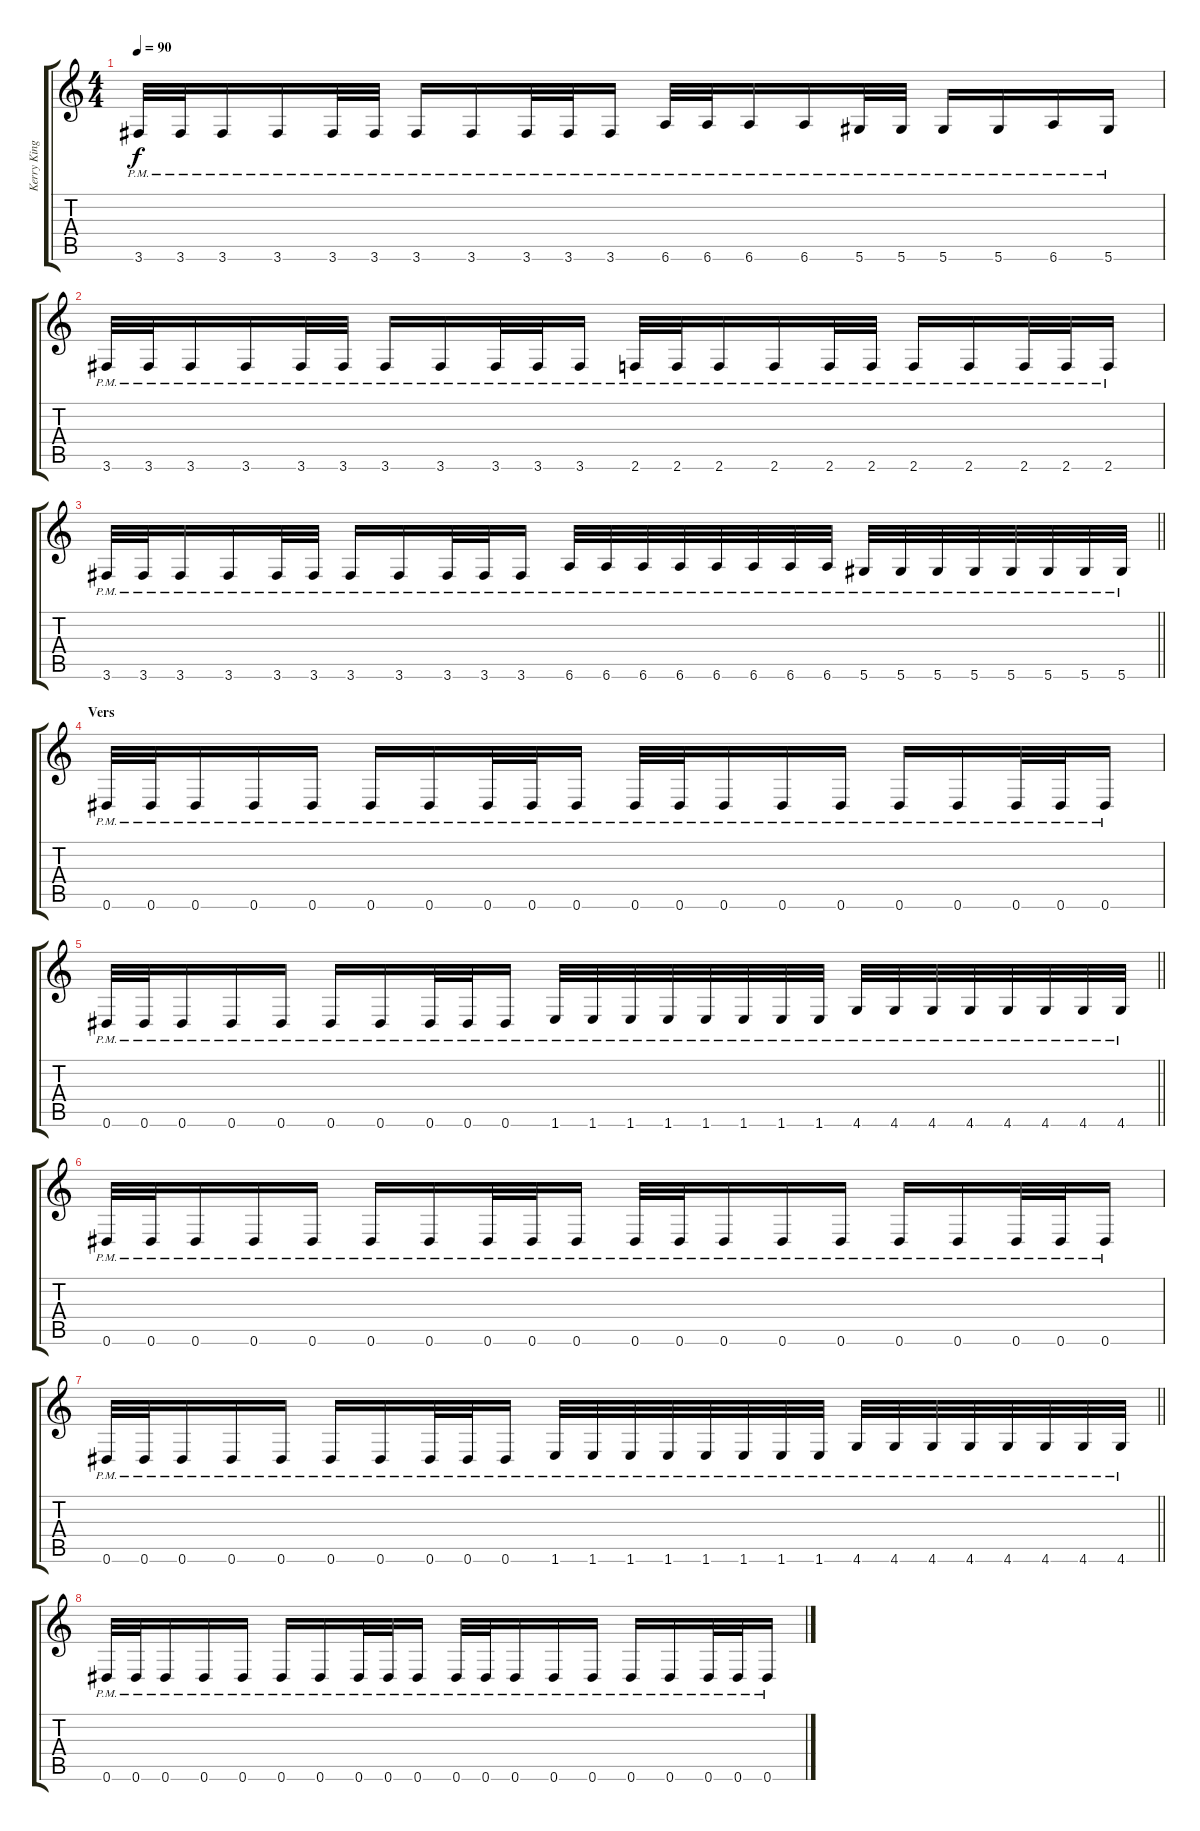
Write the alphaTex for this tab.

\track ("Kerry King" "Kerry King") {instrument distortionguitar}
\staff {score tabs}
\tuning (Eb4 Bb3 Gb3 Db3 Ab2 Eb2) {hide}
\ts (4 4)
\tempo 90
\clef g2
\ks c
3.6{pm}.32{dy f} 3.6{pm}.32 3.6{pm}.16 3.6{pm}.16 3.6{pm}.32 3.6{pm}.32 3.6{pm}.16 3.6{pm}.16 3.6{pm}.32 3.6{pm}.32 3.6{pm}.16 6.6{pm}.32 6.6{pm}.32 6.6{pm}.16 6.6{pm}.16 5.6{pm}.32 5.6{pm}.32 5.6{pm}.16 5.6{pm}.16 6.6{pm}.16 5.6{pm}.16 |
3.6{pm}.32 3.6{pm}.32 3.6{pm}.16 3.6{pm}.16 3.6{pm}.32 3.6{pm}.32 3.6{pm}.16 3.6{pm}.16 3.6{pm}.32 3.6{pm}.32 3.6{pm}.16 2.6{pm}.32 2.6{pm}.32 2.6{pm}.16 2.6{pm}.16 2.6{pm}.32 2.6{pm}.32 2.6{pm}.16 2.6{pm}.16 2.6{pm}.32 2.6{pm}.32 2.6{pm}.16 |
\barLineRight lightlight
3.6{pm}.32 3.6{pm}.32 3.6{pm}.16 3.6{pm}.16 3.6{pm}.32 3.6{pm}.32 3.6{pm}.16 3.6{pm}.16 3.6{pm}.32 3.6{pm}.32 3.6{pm}.16 6.6{pm}.32 6.6{pm}.32 6.6{pm}.32 6.6{pm}.32 6.6{pm}.32 6.6{pm}.32 6.6{pm}.32 6.6{pm}.32 5.6{pm}.32 5.6{pm}.32 5.6{pm}.32 5.6{pm}.32 5.6{pm}.32 5.6{pm}.32 5.6{pm}.32 5.6{pm}.32 |
\section ("" "Vers")
0.6{pm}.32{volume 10} 0.6{pm}.32 0.6{pm}.16 0.6{pm}.16 0.6{pm}.16 0.6{pm}.16 0.6{pm}.16 0.6{pm}.32 0.6{pm}.32 0.6{pm}.16 0.6{pm}.32 0.6{pm}.32 0.6{pm}.16 0.6{pm}.16 0.6{pm}.16 0.6{pm}.16 0.6{pm}.16 0.6{pm}.32 0.6{pm}.32 0.6{pm}.16 |
\barLineRight lightlight
0.6{pm}.32 0.6{pm}.32 0.6{pm}.16 0.6{pm}.16 0.6{pm}.16 0.6{pm}.16 0.6{pm}.16 0.6{pm}.32 0.6{pm}.32 0.6{pm}.16 1.6{pm}.32 1.6{pm}.32 1.6{pm}.32 1.6{pm}.32 1.6{pm}.32 1.6{pm}.32 1.6{pm}.32 1.6{pm}.32 4.6{pm}.32 4.6{pm}.32 4.6{pm}.32 4.6{pm}.32 4.6{pm}.32 4.6{pm}.32 4.6{pm}.32 4.6{pm}.32 |
0.6{pm}.32{volume 10} 0.6{pm}.32 0.6{pm}.16 0.6{pm}.16 0.6{pm}.16 0.6{pm}.16 0.6{pm}.16 0.6{pm}.32 0.6{pm}.32 0.6{pm}.16 0.6{pm}.32 0.6{pm}.32 0.6{pm}.16 0.6{pm}.16 0.6{pm}.16 0.6{pm}.16 0.6{pm}.16 0.6{pm}.32 0.6{pm}.32 0.6{pm}.16 |
\barLineRight lightlight
0.6{pm}.32 0.6{pm}.32 0.6{pm}.16 0.6{pm}.16 0.6{pm}.16 0.6{pm}.16 0.6{pm}.16 0.6{pm}.32 0.6{pm}.32 0.6{pm}.16 1.6{pm}.32 1.6{pm}.32 1.6{pm}.32 1.6{pm}.32 1.6{pm}.32 1.6{pm}.32 1.6{pm}.32 1.6{pm}.32 4.6{pm}.32 4.6{pm}.32 4.6{pm}.32 4.6{pm}.32 4.6{pm}.32 4.6{pm}.32 4.6{pm}.32 4.6{pm}.32 |
0.6{pm}.32{volume 10} 0.6{pm}.32 0.6{pm}.16 0.6{pm}.16 0.6{pm}.16 0.6{pm}.16 0.6{pm}.16 0.6{pm}.32 0.6{pm}.32 0.6{pm}.16 0.6{pm}.32 0.6{pm}.32 0.6{pm}.16 0.6{pm}.16 0.6{pm}.16 0.6{pm}.16 0.6{pm}.16 0.6{pm}.32 0.6{pm}.32 0.6{pm}.16
